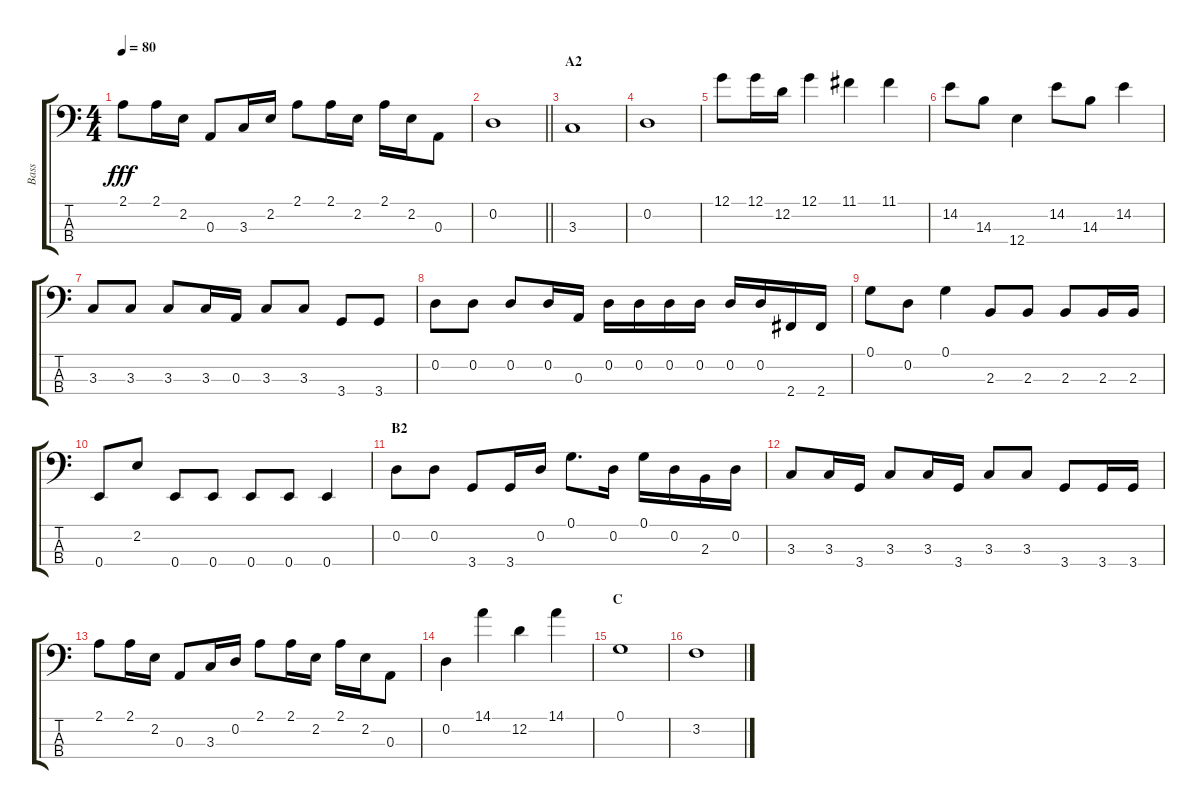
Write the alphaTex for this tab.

\track ("Bass" "Bass") {instrument electricbassfinger}
\staff {score tabs}
\tuning (G2 D2 A1 E1) {hide}
\ts (4 4)
\tempo 80
\clef f4
\ks c
2.1.8{dy fff} 2.1.16 2.2.16 0.3.8 3.3.16 2.2.16 2.1.8 2.1.16 2.2.16 2.1.16 2.2.16 0.3.8 |
\barLineRight lightlight
0.2.1 |
\section ("" "A2")
3.3.1 |
0.2.1 |
12.1.8 12.1.16 12.2.16 12.1.4 11.1.4 11.1.4 |
14.2.8 14.3.8 12.4.4 14.2.8 14.3.8 14.2.4 |
3.3.8 3.3.8 3.3.8 3.3.16 0.3.16 3.3.8 3.3.8 3.4.8 3.4.8 |
0.2.8 0.2.8 0.2.8 0.2.16 0.3.16 0.2.16 0.2.16 0.2.16 0.2.16 0.2.16 0.2.16 2.4.16 2.4.16 |
0.1.8 0.2.8 0.1.4 2.3.8 2.3.8 2.3.8 2.3.16 2.3.16 |
0.4.8 2.2.8 0.4.8 0.4.8 0.4.8 0.4.8 0.4.4 |
\section ("" "B2")
0.2.8 0.2.8 3.4.8 3.4.16 0.2.16 0.1.8{d} 0.2.16 0.1.16 0.2.16 2.3.16 0.2.16 |
3.3.8 3.3.16 3.4.16 3.3.8 3.3.16 3.4.16 3.3.8 3.3.8 3.4.8 3.4.16 3.4.16 |
2.1.8 2.1.16 2.2.16 0.3.8 3.3.16 0.2.16 2.1.8 2.1.16 2.2.16 2.1.16 2.2.16 0.3.8 |
0.2.4 14.1.4 12.2.4 14.1.4 |
\section ("" "C")
0.1.1 |
3.2.1
